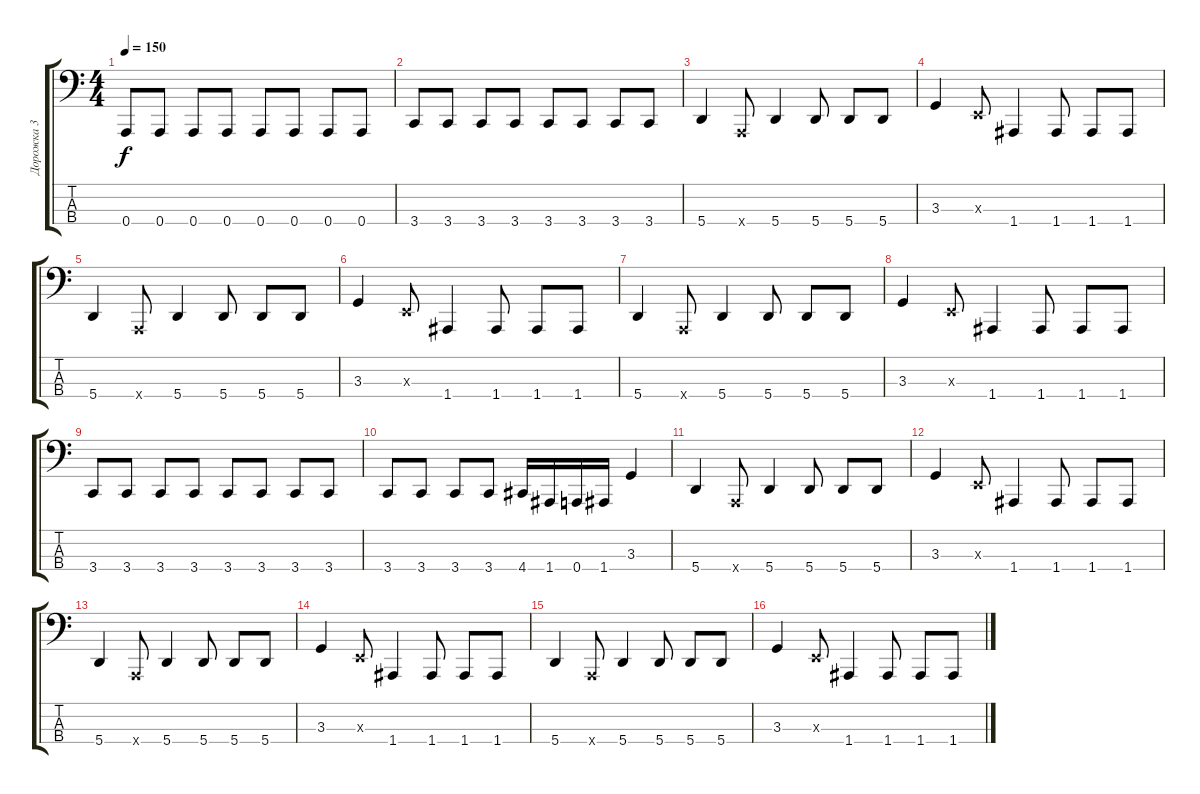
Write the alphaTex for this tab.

\track ("Дорожка 3" "Дорожка 3") {instrument electricbasspick}
\staff {score tabs}
\tuning (D2 A1 E1 A0) {hide}
\ts (4 4)
\tempo 150
\clef f4
\ks c
0.4.8{dy f} 0.4.8 0.4.8 0.4.8 0.4.8 0.4.8 0.4.8 0.4.8 |
3.4.8 3.4.8 3.4.8 3.4.8 3.4.8 3.4.8 3.4.8 3.4.8 |
5.4.4 0.4{x}.8 5.4.4 5.4.8 5.4.8 5.4.8 |
3.3.4 0.3{x}.8 1.4.4 1.4.8 1.4.8 1.4.8 |
5.4.4 0.4{x}.8 5.4.4 5.4.8 5.4.8 5.4.8 |
3.3.4 0.3{x}.8 1.4.4 1.4.8 1.4.8 1.4.8 |
5.4.4 0.4{x}.8 5.4.4 5.4.8 5.4.8 5.4.8 |
3.3.4 0.3{x}.8 1.4.4 1.4.8 1.4.8 1.4.8 |
3.4.8 3.4.8 3.4.8 3.4.8 3.4.8 3.4.8 3.4.8 3.4.8 |
3.4.8 3.4.8 3.4.8 3.4.8 4.4.16 1.4.16 0.4.16 1.4.16 3.3.4 |
5.4.4 0.4{x}.8 5.4.4 5.4.8 5.4.8 5.4.8 |
3.3.4 0.3{x}.8 1.4.4 1.4.8 1.4.8 1.4.8 |
5.4.4 0.4{x}.8 5.4.4 5.4.8 5.4.8 5.4.8 |
3.3.4 0.3{x}.8 1.4.4 1.4.8 1.4.8 1.4.8 |
5.4.4 0.4{x}.8 5.4.4 5.4.8 5.4.8 5.4.8 |
3.3.4 0.3{x}.8 1.4.4 1.4.8 1.4.8 1.4.8
